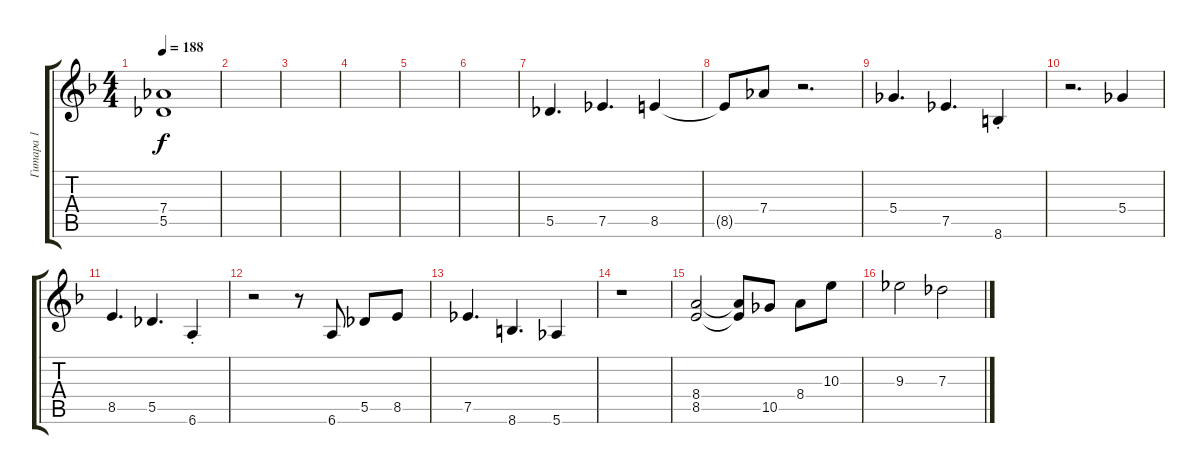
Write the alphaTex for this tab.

\track ("Гитара 1" "Гитара 1") {instrument distortionguitar}
\staff {score tabs}
\tuning (Eb4 Bb3 Gb3 Db3 Ab2 Eb2) {hide}
\ts (4 4)
\tempo 188
\clef g2
\ks dminor
(7.4{t} 5.5{t}).1{dy f} |
|
|
|
|
|
5.5.4{d volume 15} 7.5.4{d} 8.5.4 |
8.5{t}.8 7.4.8 r.2{d} |
5.4.4{d} 7.5.4{d} 8.6{st}.4 |
r.2{d} 5.4.4 |
8.5.4{d} 5.5.4{d} 6.6{st}.4 |
r.2 r.8 6.6.8 5.5.8 8.5.8 |
7.5.4{d} 8.6.4{d} 5.6.4 |
r.1 |
(8.4 8.5).2 (8.4{t} 8.5{t}).8 10.5.8 8.4.8 10.3.8 |
9.3.2 7.3.2
